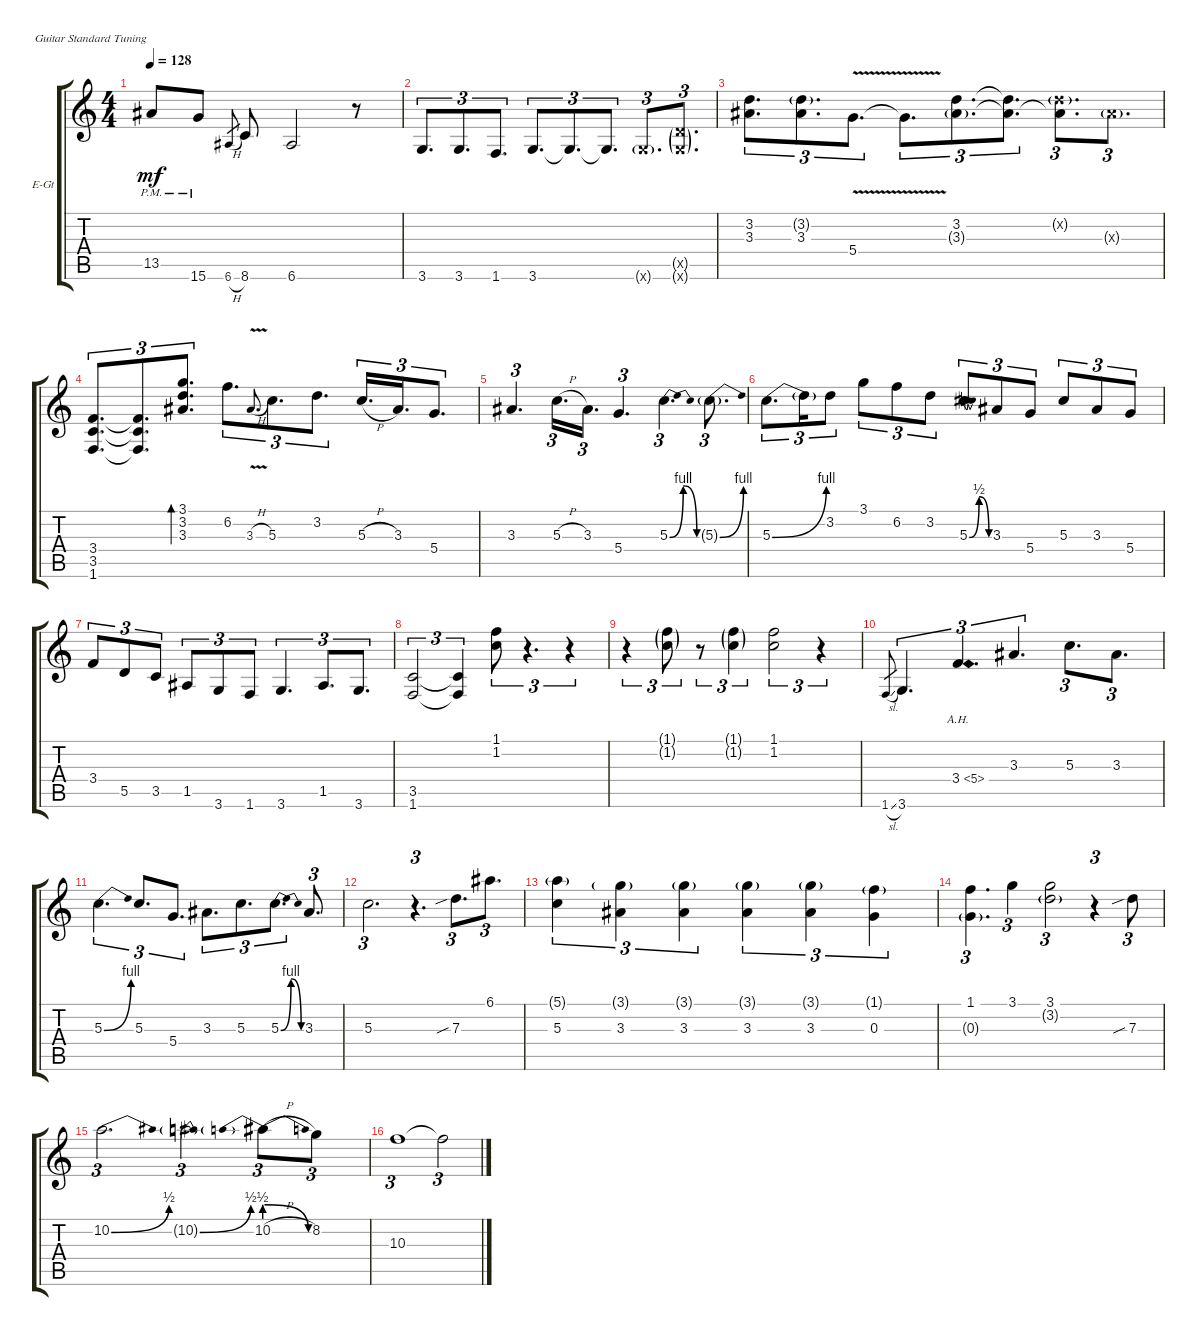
\defaultSystemsLayout 4
\bracketExtendMode groupsimilarinstruments
\firstSystemTrackNameOrientation horizontal
\otherSystemsTrackNameOrientation horizontal
\track ("Electric Guitar" "E-Gt") {instrument distortionguitar}
\staff {score tabs}
\tuning (E4 B3 G3 D3 A2 E2)
\ts (4 4)
\tempo 128
\clef g2
\ks c
13.5{pm}.8{dy mf} 15.6{pm}.8 6.6{h}.8{gr} 8.6.8 6.6.2 r.8 |
3.6.8{d tu (3 2)} 3.6.8{d tu (3 2)} 1.6.8{d tu (3 2)} 3.6.8{d tu (3 2)} 3.6{t}.8{d tu (3 2)} 3.6{t}.8{d tu (3 2)} 3.6{g x}.8{d tu (3 2)} (3.6{g x} 5.5{g x}).8{d tu (3 2)} |
(3.2 3.3).8{d tu (3 2)} (3.2{g} 3.3).8{d tu (3 2)} 5.4{v}.8{d tu (3 2)} 5.4{t}.8{d tu (3 2)} (3.2 3.3{g}).8{d tu (3 2)} (3.2{t} 3.3{t}).8{d tu (3 2)} (3.2{g x} 3.3{t}).8{d tu (3 2)} 3.3{g x}.8{d tu (3 2)} |
(1.6 3.5 3.4).8{d tu (3 2)} (1.6{t} 3.5{t} 3.4{t}).8{d tu (3 2)} (3.1 3.2 3.3).8{d tu (3 2) bd 119} 6.2.8{d tu (3 2)} 3.3{v h}.8{d tu (3 2) gr onbeat} 5.3.8{d tu (3 2)} 3.2.8{d tu (3 2)} 5.3{h}.16{d tu (3 2)} 3.3.16{d tu (3 2)} 5.4.8{d tu (3 2)} |
3.3.4{d tu (3 2)} 5.3{h}.16{d tu (3 2)} 3.3.16{d tu (3 2)} 5.4.4{d tu (3 2)} 5.3{be (bendrelease 0 0 13.799999999999999 4 41.4 4 60 0)}.4{d tu (3 2)} 5.3{be (bend 0 0 15 4) g}.8{d tu (3 2)} |
5.3{be (bend 0 0 15 4)}.8{d tu (3 2)} 5.3{t}.16{tu (3 2)} 3.2.8{tu (3 2)} 3.1.8{tu (3 2)} 6.2.8{tu (3 2)} 3.2.8{tu (3 2)} 5.3{be (bendrelease 0 0 9.6 2 20.4 2 30 0)}.8{tu (3 2)} 3.3.8{tu (3 2)} 5.4.8{tu (3 2)} 5.3.8{tu (3 2)} 3.3.8{tu (3 2)} 5.4.8{tu (3 2)} |
3.4.8{tu (3 2)} 5.5.8{tu (3 2)} 3.5.8{tu (3 2)} 1.5.8{tu (3 2)} 3.6.8{tu (3 2)} 1.6.8{tu (3 2)} 3.6.4{d tu (3 2)} 1.5.8{d tu (3 2)} 3.6.8{d tu (3 2)} |
(1.6 3.5).2{tu (3 2)} (1.6{t} 3.5{t}).4{tu (3 2)} (1.1 1.2).8{tu (3 2)} r.4{d tu (3 2)} r.4{tu (3 2)} |
r.4{tu (3 2)} (1.1{g} 1.2{g}).8{tu (3 2)} r.8{tu (3 2)} (1.1{g} 1.2{g}).4{tu (3 2)} (1.2 1.1).2{tu (3 2)} r.4{tu (3 2)} |
1.6{sl}.8{tu (3 2) gr} 3.6.4{d tu (3 2)} 3.4{ah 2}.4{d tu (3 2)} 3.3.4{d tu (3 2)} 5.3.8{d tu (3 2)} 3.3.8{d tu (3 2)} |
5.3{be (bend 0 0 15 4)}.4{d tu (3 2)} 5.3.8{d tu (3 2)} 5.4.8{d tu (3 2)} 3.3.8{d tu (3 2)} 5.3.8{d tu (3 2)} 5.3{be (bendrelease 0 0 10.2 4 20.4 4 30 0)}.8{d tu (3 2)} 3.3.8{d tu (3 2)} |
5.3.2{d tu (3 2)} r.4{d tu (3 2)} 7.3{sib}.8{d tu (3 2)} 6.1.8{d tu (3 2)} |
(5.1{g} 5.3).4{tu (3 2)} (3.1{g} 3.3).4{tu (3 2)} (3.3 3.1{g}).4{tu (3 2)} (3.3 3.1{g}).4{tu (3 2)} (3.1{g} 3.3).4{tu (3 2)} (0.3 1.1{g}).4{tu (3 2)} |
(1.1 0.3{g}).4{d tu (3 2)} 3.1.4{tu (3 2)} (3.1 3.2{g}).2{tu (3 2)} r.4{tu (3 2)} 7.3{sib}.8{tu (3 2)} |
10.2{be (bend 0 0 15 2)}.2{d tu (3 2)} 10.2{be (bend 0 0 15 2) g}.2{tu (3 2)} 10.2{be (prebendrelease 0 2 15 0) h}.8{tu (3 2)} 8.2.8{tu (3 2)} |
10.3.1{tu (3 2)} 10.3{t}.2{tu (3 2)}
